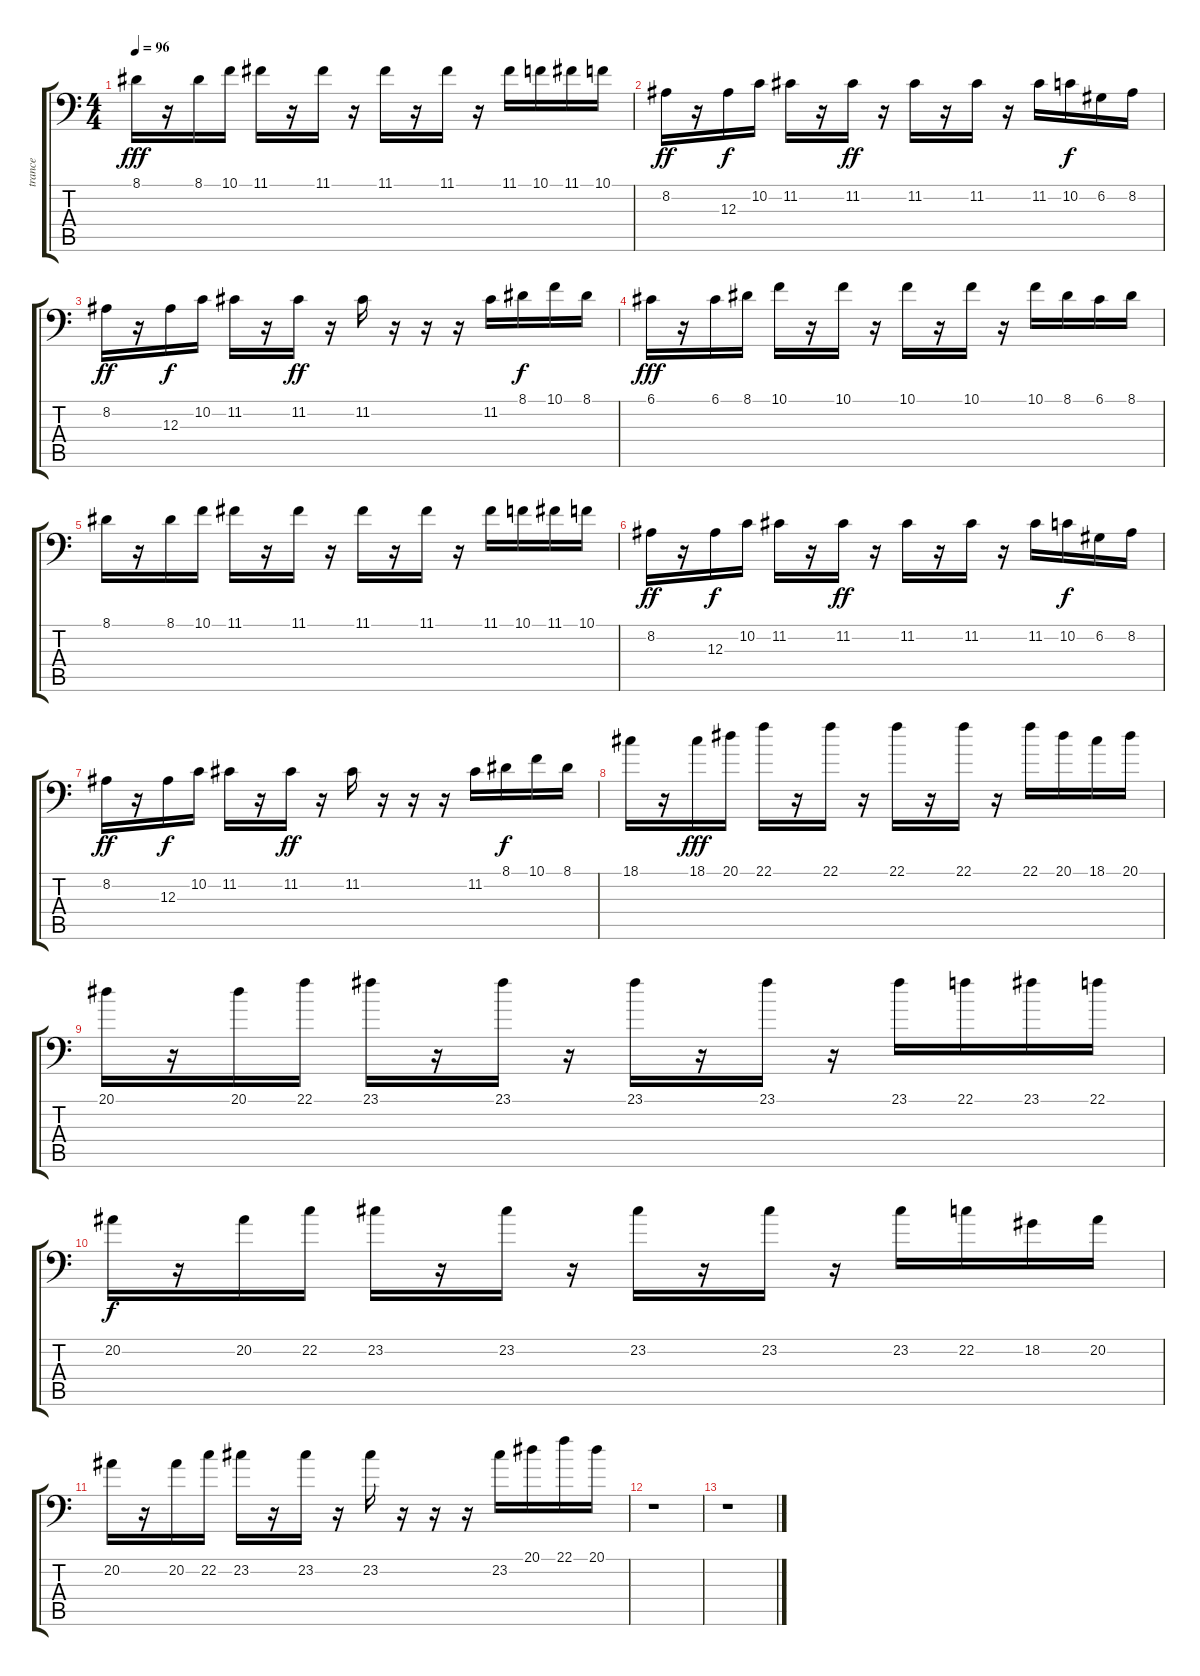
\track ("trance" "trance") {instrument lead2sawtooth}
\staff {score tabs}
\tuning (G3 D3 Bb2 F2 C2 F1) {hide}
\ts (4 4)
\tempo 96
\clef f4
\ks c
8.1.16{dy fff balance 8} r.16 8.1.16 10.1.16 11.1.16 r.16 11.1.16{balance 1} r.16 11.1.16{balance 15} r.16 11.1.16{balance 1} r.16 11.1.16{balance 8} 10.1.16 11.1.16 10.1.16 |
8.2.16{dy ff balance 8} r.16 12.3.16{dy f} 10.2.16 11.2.16 r.16 11.2.16{dy ff balance 1} r.16 11.2.16{balance 15} r.16 11.2.16{balance 1} r.16 11.2.16{balance 8} 10.2.16{dy f} 6.2.16 8.2.16 |
8.2.16{dy ff balance 8} r.16 12.3.16{dy f} 10.2.16 11.2.16 r.16 11.2.16{dy ff balance 1} r.16 11.2.16{balance 15} r.16 r.16 r.16 11.2.16{balance 8} 8.1.16{dy f} 10.1.16 8.1.16 |
6.1.16{dy fff balance 8} r.16 6.1.16 8.1.16 10.1.16 r.16 10.1.16{balance 1} r.16 10.1.16{balance 15} r.16 10.1.16{balance 1} r.16 10.1.16{balance 8} 8.1.16 6.1.16 8.1.16 |
8.1.16{balance 8} r.16 8.1.16 10.1.16 11.1.16 r.16 11.1.16{balance 1} r.16 11.1.16{balance 15} r.16 11.1.16{balance 1} r.16 11.1.16{balance 8} 10.1.16 11.1.16 10.1.16 |
8.2.16{dy ff balance 8} r.16 12.3.16{dy f} 10.2.16 11.2.16 r.16 11.2.16{dy ff balance 1} r.16 11.2.16{balance 15} r.16 11.2.16{balance 1} r.16 11.2.16{balance 8} 10.2.16{dy f} 6.2.16 8.2.16 |
8.2.16{dy ff balance 8} r.16 12.3.16{dy f} 10.2.16 11.2.16 r.16 11.2.16{dy ff balance 1} r.16 11.2.16{balance 15} r.16 r.16 r.16 11.2.16{balance 8} 8.1.16{dy f} 10.1.16 8.1.16 |
18.1.16 r.16 18.1.16{dy fff} 20.1.16 22.1.16 r.16 22.1.16 r.16 22.1.16 r.16 22.1.16 r.16 22.1.16 20.1.16 18.1.16 20.1.16 |
20.1.16 r.16 20.1.16 22.1.16 23.1.16 r.16 23.1.16 r.16 23.1.16 r.16 23.1.16 r.16 23.1.16 22.1.16 23.1.16 22.1.16 |
20.2.16{dy f} r.16 20.2.16 22.2.16 23.2.16 r.16 23.2.16 r.16 23.2.16 r.16 23.2.16 r.16 23.2.16 22.2.16 18.2.16 20.2.16 |
20.2.16 r.16 20.2.16 22.2.16 23.2.16 r.16 23.2.16 r.16 23.2.16 r.16 r.16 r.16 23.2.16 20.1.16 22.1.16 20.1.16 |
r.1 |
r.1
